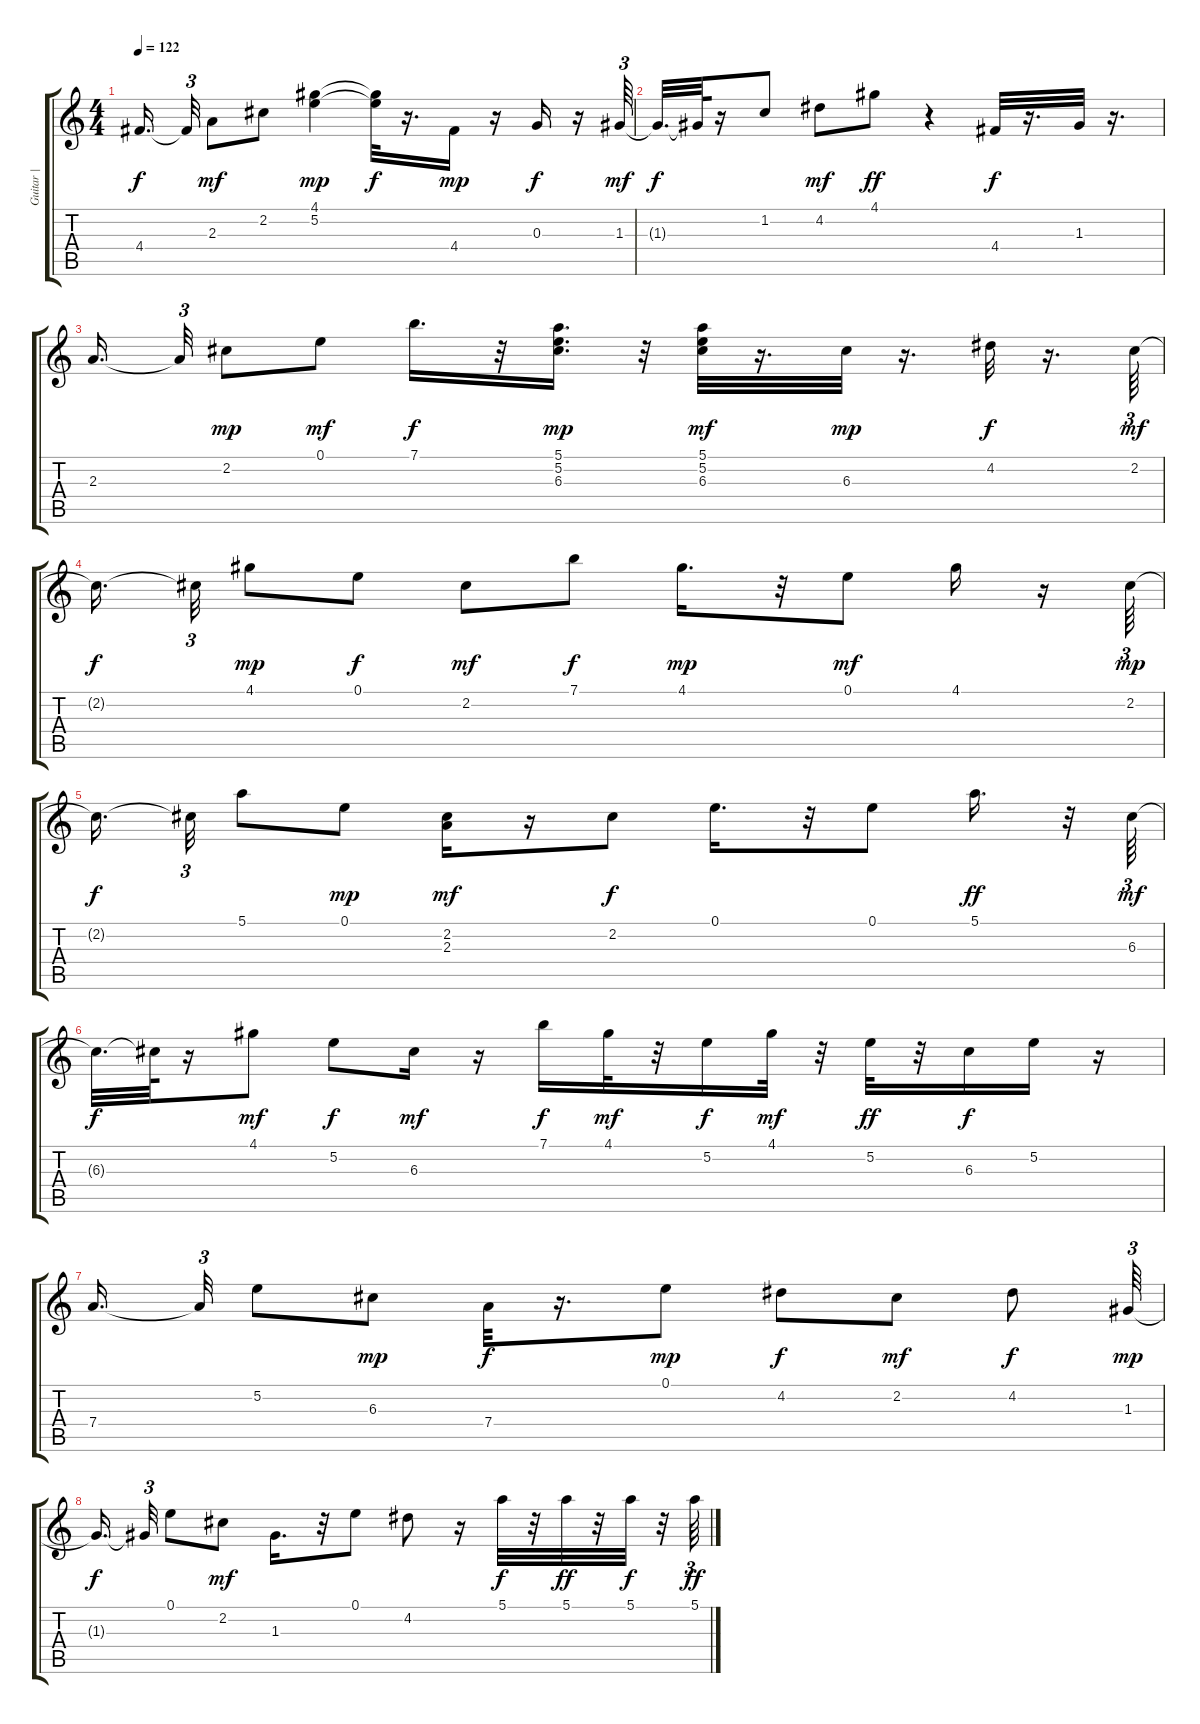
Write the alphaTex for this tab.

\track ("Guitar |" "Guitar |") {instrument acousticguitarnylon}
\staff {score tabs}
\tuning (E4 B3 G3 D3 A2 E2) {hide}
\ts (4 4)
\tempo 122
\clef g2
\ks c
4.4{t}.16{d dy f beam splitsecondary} 4.4{t}.32{tu (3 2)} 2.3.8{dy mf} 2.2.8 (4.1 5.2).4{dy mp} (4.1{t} 5.2{t}).32{dy f} r.16{d} 4.4.16{dy mp} r.16 0.3.16{dy f} r.16 1.3.64{tu (3 2) dy mf} |
1.3{t}.32{d dy f} 1.3{t}.64 r.16 1.2.8 4.2.8{dy mf} 4.1.8{dy ff} r.4 4.4.32{dy f} r.16{d} 1.3.32 r.16{d} |
2.3.16{d beam splitsecondary} 2.3{t}.32{tu (3 2)} 2.2.8{dy mp} 0.1.8{dy mf} 7.1.16{d dy f} r.32 (5.1 5.2 6.3).16{d dy mp} r.32 (5.1 5.2 6.3).32{dy mf} r.16{d} 6.3.32{dy mp} r.16{d} 4.2.32{dy f} r.16{d} 2.2.64{tu (3 2) dy mf} |
2.2{t}.16{d dy f beam splitsecondary} 2.2{t}.32{tu (3 2)} 4.1.8{dy mp} 0.1.8{dy f} 2.2.8{dy mf} 7.1.8{dy f} 4.1.16{d dy mp} r.32 0.1.8{dy mf} 4.1.16 r.16 2.2.64{tu (3 2) dy mp} |
2.2{t}.16{d dy f beam splitsecondary} 2.2{t}.32{tu (3 2)} 5.1.8 0.1.8{dy mp} (2.2 2.3).16{dy mf} r.16 2.2.8{dy f} 0.1.16{d} r.32 0.1.8 5.1.16{d dy ff} r.32 6.3.64{tu (3 2) dy mf} |
6.3{t}.32{d dy f} 6.3{t}.64 r.16 4.1.8{dy mf} 5.2.8{dy f} 6.3.16{dy mf} r.16 7.1.16{dy f} 4.1.32{dy mf} r.32 5.2.16{dy f} 4.1.32{dy mf} r.32 5.2.32{dy ff} r.32 6.3.16{dy f} 5.2.16 r.16 |
7.4.16{d beam splitsecondary} 7.4{t}.32{tu (3 2)} 5.2.8 6.3.8{dy mp} 7.4.32{dy f} r.16{d} 0.1.8{dy mp} 4.2.8{dy f} 2.2.8{dy mf} 4.2.8{dy f} 1.3.64{tu (3 2) dy mp} |
1.3{t}.16{d dy f beam splitsecondary} 1.3{t}.32{tu (3 2)} 0.1.8 2.2.8{dy mf} 1.3.16{d} r.32 0.1.8 4.2.8 r.16 5.1.32{dy f} r.32 5.1.32{dy ff} r.32 5.1.32{dy f} r.32 5.1.64{tu (3 2) dy ff}
